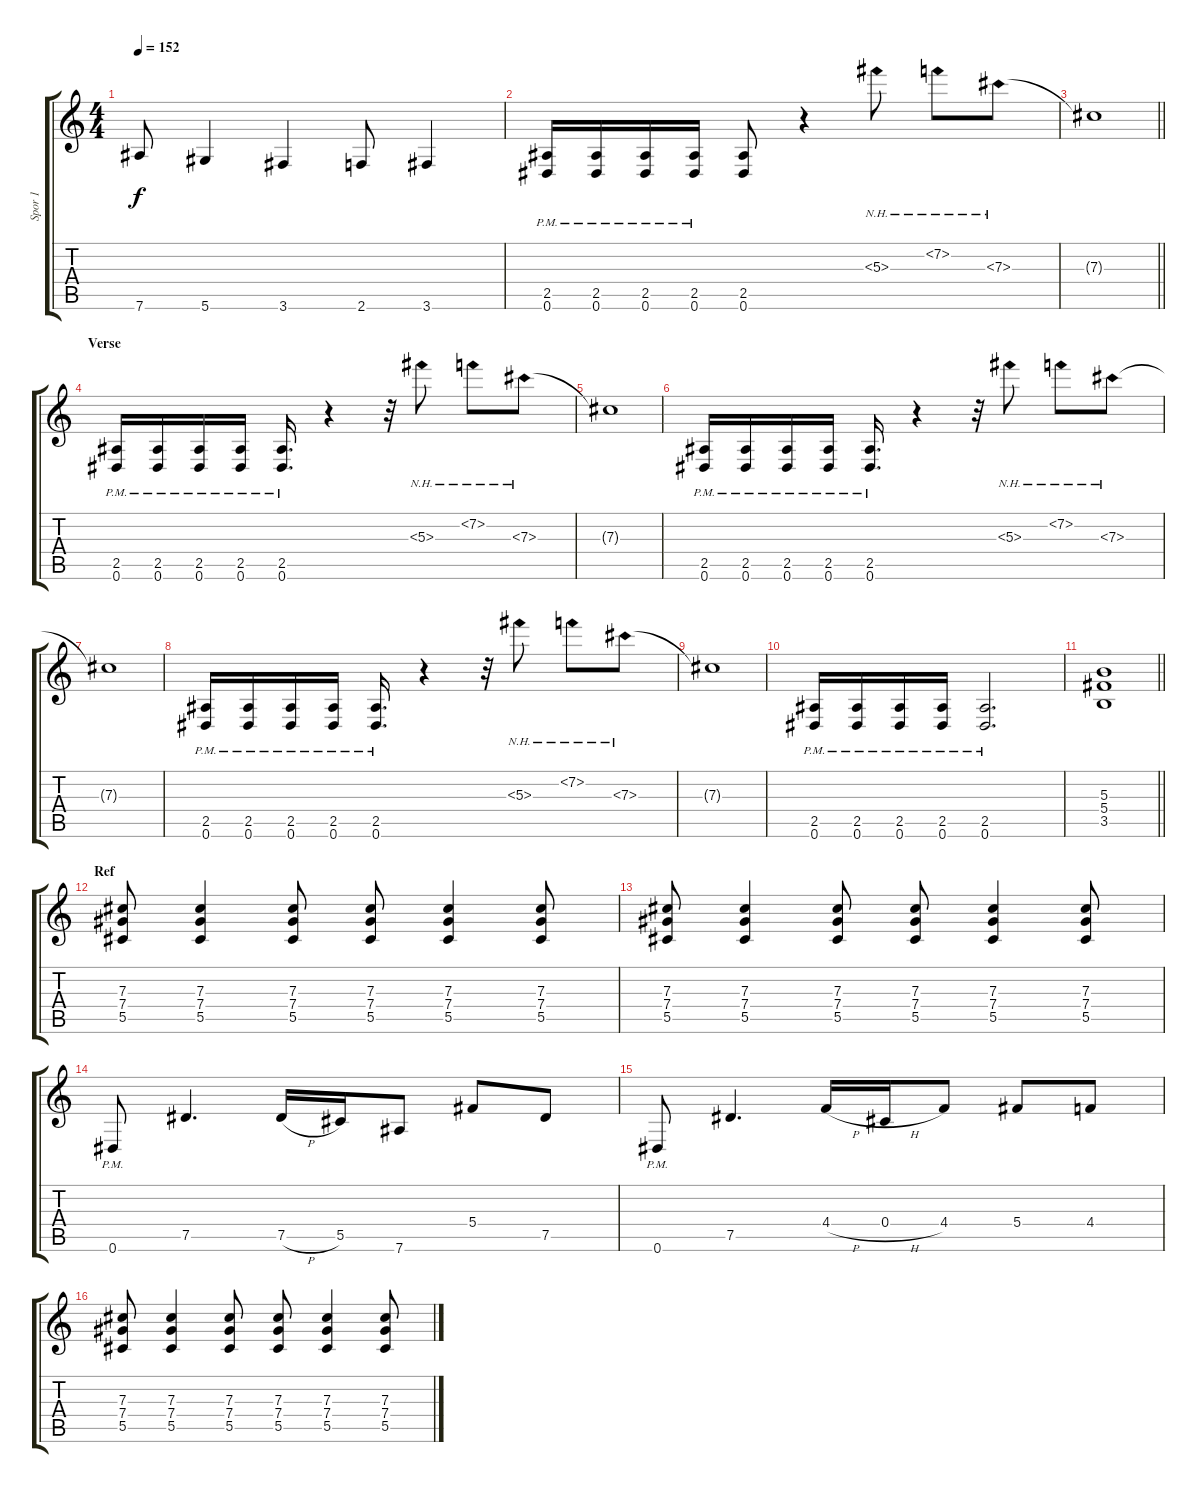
\track ("Spor 1" "Spor 1") {instrument distortionguitar}
\staff {score tabs}
\tuning (Eb4 Bb3 Gb3 Db3 Ab2 Eb2) {hide}
\ts (4 4)
\tempo 152
\clef g2
\ks c
7.6{t}.8{dy f} 5.6.4 3.6.4 2.6.8 3.6.4 |
(2.5{pm} 0.6{pm}).16 (2.5{pm} 0.6{pm}).16 (2.5{pm} 0.6{pm}).16 (2.5{pm} 0.6{pm}).16 (2.5 0.6).8 r.4 5.3{nh}.8 7.2{nh}.8 7.3{nh}.8 |
\barLineRight lightlight
7.3{t}.1 |
\section ("" "Verse")
(2.5{pm} 0.6{pm}).16 (2.5{pm} 0.6{pm}).16 (2.5{pm} 0.6{pm}).16 (2.5{pm} 0.6{pm}).16 (2.5{pm} 0.6{pm}).16{d} r.4 r.32 5.3{nh}.8 7.2{nh}.8 7.3{nh}.8 |
7.3{t}.1 |
(2.5{pm} 0.6{pm}).16 (2.5{pm} 0.6{pm}).16 (2.5{pm} 0.6{pm}).16 (2.5{pm} 0.6{pm}).16 (2.5{pm} 0.6{pm}).16{d} r.4 r.32 5.3{nh}.8 7.2{nh}.8 7.3{nh}.8 |
7.3{t}.1 |
(2.5{pm} 0.6{pm}).16 (2.5{pm} 0.6{pm}).16 (2.5{pm} 0.6{pm}).16 (2.5{pm} 0.6{pm}).16 (2.5{pm} 0.6{pm}).16{d} r.4 r.32 5.3{nh}.8 7.2{nh}.8 7.3{nh}.8 |
7.3{t}.1 |
(2.5{pm} 0.6{pm}).16 (2.5{pm} 0.6{pm}).16 (2.5{pm} 0.6{pm}).16 (2.5{pm} 0.6{pm}).16 (2.5{pm} 0.6{pm}).2{d} |
\barLineRight lightlight
(5.3 5.4 3.5).1 |
\section ("" "Ref")
(7.3 7.4 5.5).8 (7.3 7.4 5.5).4 (7.3 7.4 5.5).8 (7.3 7.4 5.5).8 (7.3 7.4 5.5).4 (7.3 7.4 5.5).8 |
(7.3 7.4 5.5).8 (7.3 7.4 5.5).4 (7.3 7.4 5.5).8 (7.3 7.4 5.5).8 (7.3 7.4 5.5).4 (7.3 7.4 5.5).8 |
0.6{pm}.8 7.5.4{d} 7.5{h}.16 5.5.16 7.6.8 5.4.8 7.5.8 |
0.6{pm}.8 7.5.4{d} 4.4{h}.16 0.4{h}.16 4.4.8 5.4.8 4.4.8 |
(7.3 7.4 5.5).8 (7.3 7.4 5.5).4 (7.3 7.4 5.5).8 (7.3 7.4 5.5).8 (7.3 7.4 5.5).4 (7.3 7.4 5.5).8
